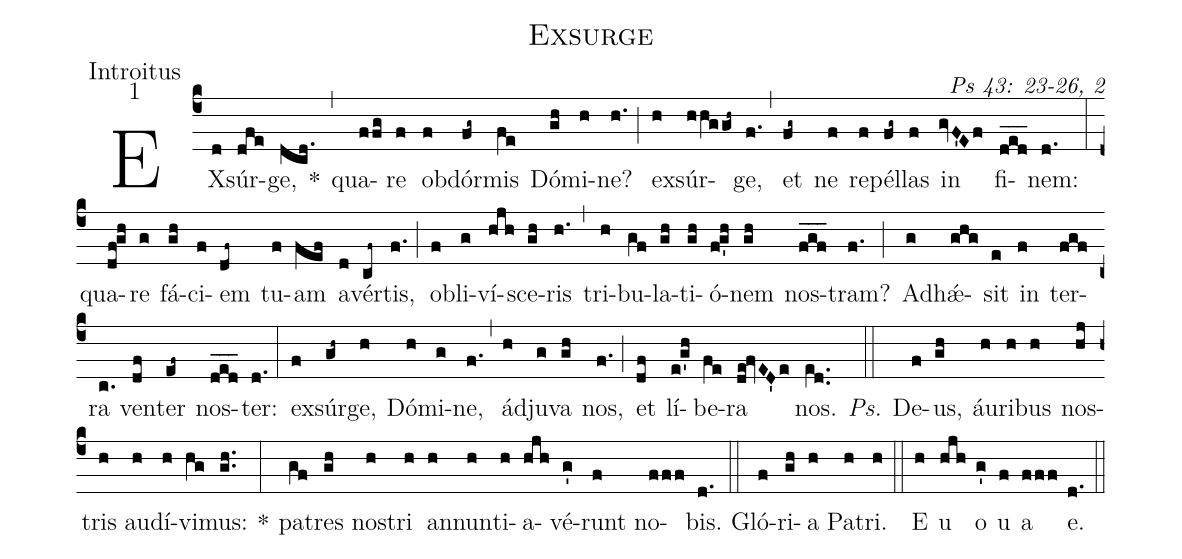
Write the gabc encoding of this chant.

name: Exsurge;
office-part: Introitus;
mode: 1;
commentary: Ps 43: 23-26, 2;
%%
(c4) EX(d)súr(dfe)ge,(dcd.) *(,)
qua(ffg)re(f) ob(f)dór(fg~)mis(fe) Dó(gh)mi(h)ne?(h.) (;) ex(h)súr(hhggh~)ge,(f.) (,) et(fg~) ne(f) re(f)pél(fg~)las(f) in(gvF'Ef) fi(d_e_d_)nem:(d.) (:)
qua(df!gh)re(g) fá(gh)ci(f)em(df~) tu(f)am(fef) a(d)vér(cf~)tis,(f.) (;) ob(f)li(g)ví(hjh)sce(gh)ris(h.) (,) tri(h)bu(gf)la(gh)ti(gh)ó(fg'h)nem(gh) nos(f_g_f_)tram?(f.) (;) Ad(g)hǽ(ghg)sit(e) in(f) ter(fgf)ra(c.) ven(df)ter(ef~) nos(d_e_d_)ter:(d.) (:)
ex(f)súr(gh~)ge,(h) Dó(h)mi(g)ne,(f.) (,) ád(h)ju(g)va(gh) nos,(f.) (;) et(df) lí(e!g'h)be(fe)ra(de!fvED'e) nos.(e[ll:1]d..) (::)
<i>Ps.</i> De(f)us,(gh) áu(h)ri(h)bus(h) nos(hj)tris(h) au(h)dí(h)vi(hg)mus:(gh..) *(:)
pa(gf)tres(gh) nos(h)tri(h) an(h)nun(h)ti(h)a(hjh)vé(g')runt(f) no(fff)bis.(d.) (::)
Gló(f)ri(gh)a(h) Pa(h)tri.(h) (::)
<eu>E(h) u(hjh) o(g') u(f) a(fff) e.</eu>(d.) (::)
